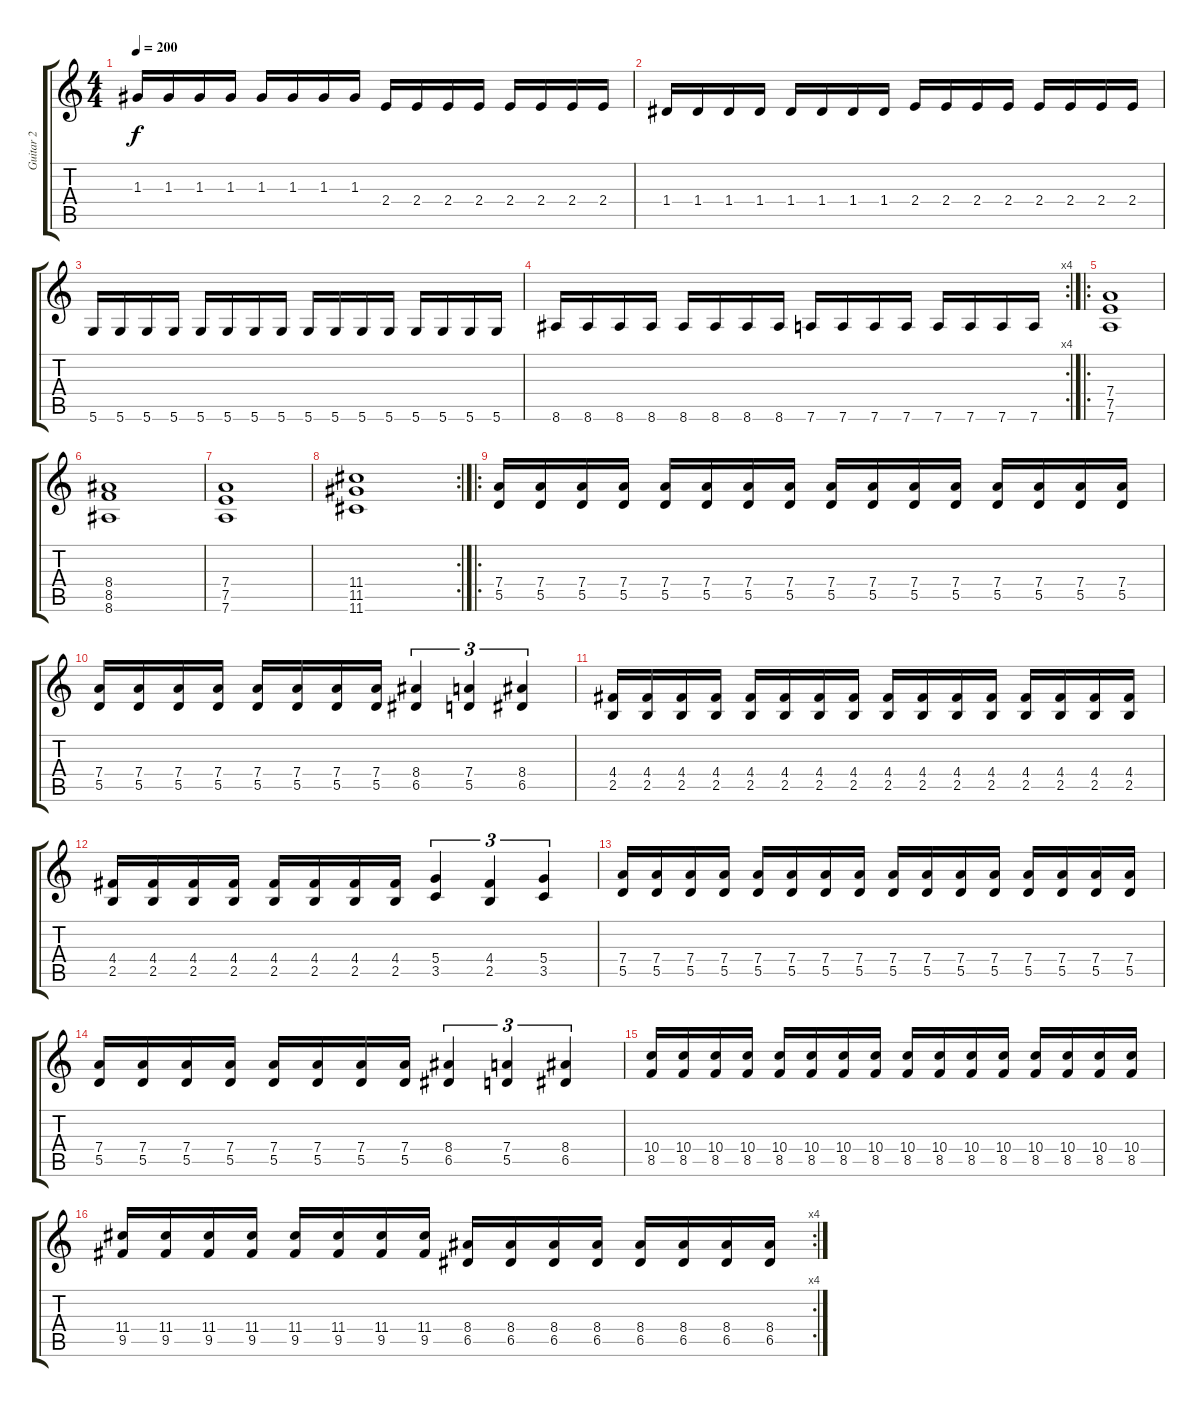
\track ("Guitar 2" "Guitar 2") {instrument distortionguitar}
\staff {score tabs}
\tuning (E4 B3 G3 D3 A2 D2) {hide}
\ts (4 4)
\tempo 200
\clef g2
\ks c
1.3.16{dy f} 1.3.16 1.3.16 1.3.16 1.3.16 1.3.16 1.3.16 1.3.16 2.4.16 2.4.16 2.4.16 2.4.16 2.4.16 2.4.16 2.4.16 2.4.16 |
1.4.16 1.4.16 1.4.16 1.4.16 1.4.16 1.4.16 1.4.16 1.4.16 2.4.16 2.4.16 2.4.16 2.4.16 2.4.16 2.4.16 2.4.16 2.4.16 |
5.6.16 5.6.16 5.6.16 5.6.16 5.6.16 5.6.16 5.6.16 5.6.16 5.6.16 5.6.16 5.6.16 5.6.16 5.6.16 5.6.16 5.6.16 5.6.16 |
\rc 4
8.6.16 8.6.16 8.6.16 8.6.16 8.6.16 8.6.16 8.6.16 8.6.16 7.6.16 7.6.16 7.6.16 7.6.16 7.6.16 7.6.16 7.6.16 7.6.16 |
\ro
(7.4 7.5 7.6).1 |
(8.4 8.5 8.6).1 |
(7.4 7.5 7.6).1 |
\rc 2
(11.4 11.5 11.6).1 |
\ro
(7.4 5.5).16 (7.4 5.5).16 (7.4 5.5).16 (7.4 5.5).16 (7.4 5.5).16 (7.4 5.5).16 (7.4 5.5).16 (7.4 5.5).16 (7.4 5.5).16 (7.4 5.5).16 (7.4 5.5).16 (7.4 5.5).16 (7.4 5.5).16 (7.4 5.5).16 (7.4 5.5).16 (7.4 5.5).16 |
(7.4 5.5).16 (7.4 5.5).16 (7.4 5.5).16 (7.4 5.5).16 (7.4 5.5).16 (7.4 5.5).16 (7.4 5.5).16 (7.4 5.5).16 (8.4 6.5).4{tu (3 2)} (7.4 5.5).4{tu (3 2)} (8.4 6.5).4{tu (3 2)} |
(4.4 2.5).16 (4.4 2.5).16 (4.4 2.5).16 (4.4 2.5).16 (4.4 2.5).16 (4.4 2.5).16 (4.4 2.5).16 (4.4 2.5).16 (4.4 2.5).16 (4.4 2.5).16 (4.4 2.5).16 (4.4 2.5).16 (4.4 2.5).16 (4.4 2.5).16 (4.4 2.5).16 (4.4 2.5).16 |
(4.4 2.5).16 (4.4 2.5).16 (4.4 2.5).16 (4.4 2.5).16 (4.4 2.5).16 (4.4 2.5).16 (4.4 2.5).16 (4.4 2.5).16 (5.4 3.5).4{tu (3 2)} (4.4 2.5).4{tu (3 2)} (5.4 3.5).4{tu (3 2)} |
(7.4 5.5).16 (7.4 5.5).16 (7.4 5.5).16 (7.4 5.5).16 (7.4 5.5).16 (7.4 5.5).16 (7.4 5.5).16 (7.4 5.5).16 (7.4 5.5).16 (7.4 5.5).16 (7.4 5.5).16 (7.4 5.5).16 (7.4 5.5).16 (7.4 5.5).16 (7.4 5.5).16 (7.4 5.5).16 |
(7.4 5.5).16 (7.4 5.5).16 (7.4 5.5).16 (7.4 5.5).16 (7.4 5.5).16 (7.4 5.5).16 (7.4 5.5).16 (7.4 5.5).16 (8.4 6.5).4{tu (3 2)} (7.4 5.5).4{tu (3 2)} (8.4 6.5).4{tu (3 2)} |
(10.4 8.5).16 (10.4 8.5).16 (10.4 8.5).16 (10.4 8.5).16 (10.4 8.5).16 (10.4 8.5).16 (10.4 8.5).16 (10.4 8.5).16 (10.4 8.5).16 (10.4 8.5).16 (10.4 8.5).16 (10.4 8.5).16 (10.4 8.5).16 (10.4 8.5).16 (10.4 8.5).16 (10.4 8.5).16 |
\rc 4
(11.4 9.5).16 (11.4 9.5).16 (11.4 9.5).16 (11.4 9.5).16 (11.4 9.5).16 (11.4 9.5).16 (11.4 9.5).16 (11.4 9.5).16 (8.4 6.5).16 (8.4 6.5).16 (8.4 6.5).16 (8.4 6.5).16 (8.4 6.5).16 (8.4 6.5).16 (8.4 6.5).16 (8.4 6.5).16
